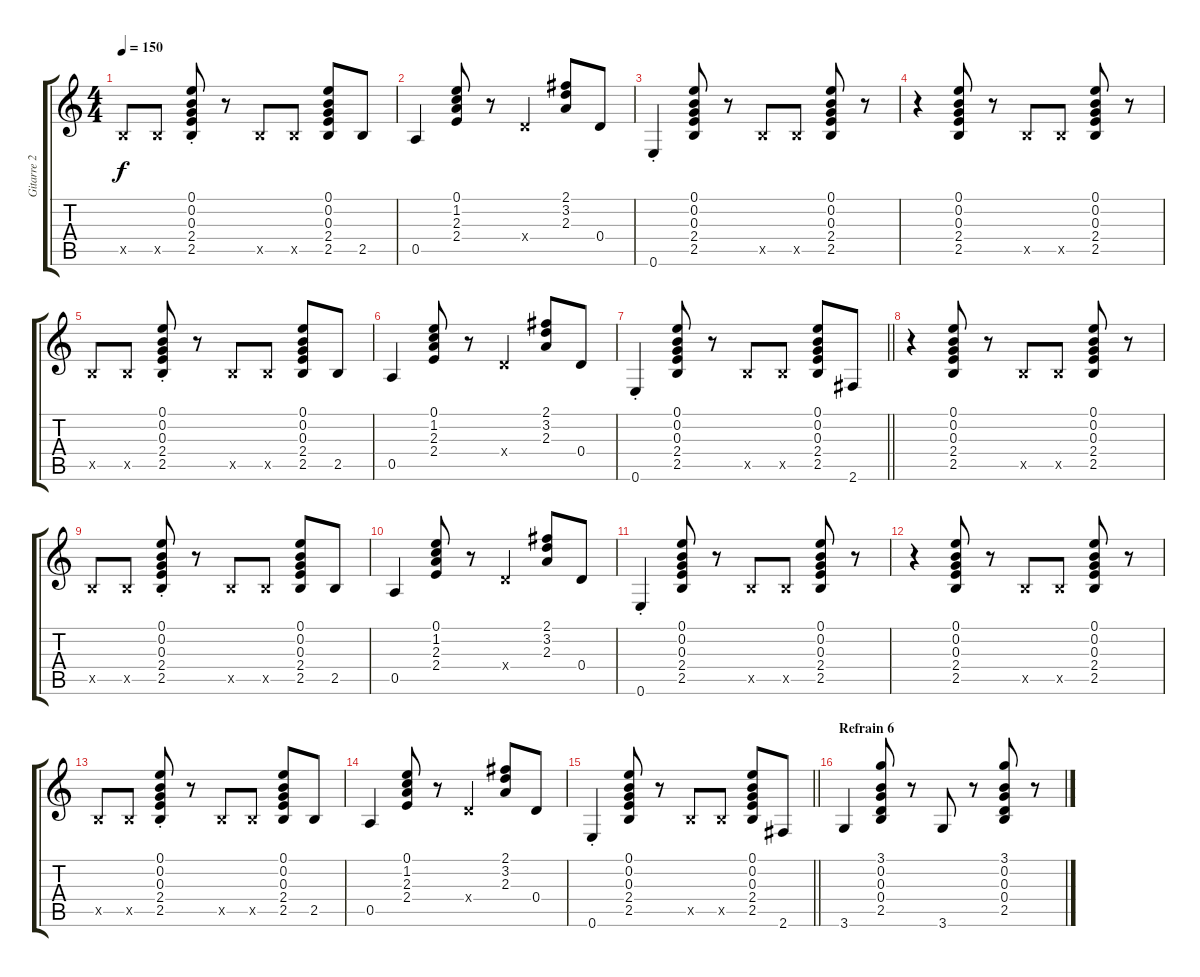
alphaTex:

\track ("Gitarre 2" "Gitarre 2") {instrument overdrivenguitar}
\staff {score tabs}
\tuning (E4 B3 G3 D3 A2 E2) {hide}
\ts (4 4)
\tempo 150
\clef g2
\ks c
2.5{x}.8{dy f} 2.5{x}.8 (0.1{st} 0.2{st} 0.3{st} 2.4{st} 2.5{st}).8 r.8 2.5{x}.8 2.5{x}.8 (0.1 0.2 0.3 2.4 2.5).8 2.5.8 |
0.5.4 (0.1 1.2 2.3 2.4).8 r.8 0.4{x}.4 (2.1 3.2 2.3).8 0.4.8 |
0.6{st}.4 (0.1 0.2 0.3 2.4 2.5).8 r.8 2.5{x}.8 2.5{x}.8 (0.1 0.2 0.3 2.4 2.5).8 r.8 |
r.4 (0.1 0.2 0.3 2.4 2.5).8 r.8 2.5{x}.8 2.5{x}.8 (0.1 0.2 0.3 2.4 2.5).8 r.8 |
2.5{x}.8 2.5{x}.8 (0.1{st} 0.2{st} 0.3{st} 2.4{st} 2.5{st}).8 r.8 2.5{x}.8 2.5{x}.8 (0.1 0.2 0.3 2.4 2.5).8 2.5.8 |
0.5.4 (0.1 1.2 2.3 2.4).8 r.8 0.4{x}.4 (2.1 3.2 2.3).8 0.4.8 |
\barLineRight lightlight
0.6{st}.4 (0.1 0.2 0.3 2.4 2.5).8 r.8 2.5{x}.8 2.5{x}.8 (0.1 0.2 0.3 2.4 2.5).8 2.6.8 |
r.4 (0.1 0.2 0.3 2.4 2.5).8 r.8 2.5{x}.8 2.5{x}.8 (0.1 0.2 0.3 2.4 2.5).8 r.8 |
2.5{x}.8 2.5{x}.8 (0.1{st} 0.2{st} 0.3{st} 2.4{st} 2.5{st}).8 r.8 2.5{x}.8 2.5{x}.8 (0.1 0.2 0.3 2.4 2.5).8 2.5.8 |
0.5.4 (0.1 1.2 2.3 2.4).8 r.8 0.4{x}.4 (2.1 3.2 2.3).8 0.4.8 |
0.6{st}.4 (0.1 0.2 0.3 2.4 2.5).8 r.8 2.5{x}.8 2.5{x}.8 (0.1 0.2 0.3 2.4 2.5).8 r.8 |
r.4 (0.1 0.2 0.3 2.4 2.5).8 r.8 2.5{x}.8 2.5{x}.8 (0.1 0.2 0.3 2.4 2.5).8 r.8 |
2.5{x}.8 2.5{x}.8 (0.1{st} 0.2{st} 0.3{st} 2.4{st} 2.5{st}).8 r.8 2.5{x}.8 2.5{x}.8 (0.1 0.2 0.3 2.4 2.5).8 2.5.8 |
0.5.4 (0.1 1.2 2.3 2.4).8 r.8 0.4{x}.4 (2.1 3.2 2.3).8 0.4.8 |
\barLineRight lightlight
0.6{st}.4 (0.1 0.2 0.3 2.4 2.5).8 r.8 2.5{x}.8 2.5{x}.8 (0.1 0.2 0.3 2.4 2.5).8 2.6.8 |
\section ("" "Refrain 6")
3.6.4 (3.1 0.2 0.3 0.4 2.5).8 r.8 3.6.8 r.8 (3.1 0.2 0.3 0.4 2.5).8 r.8
